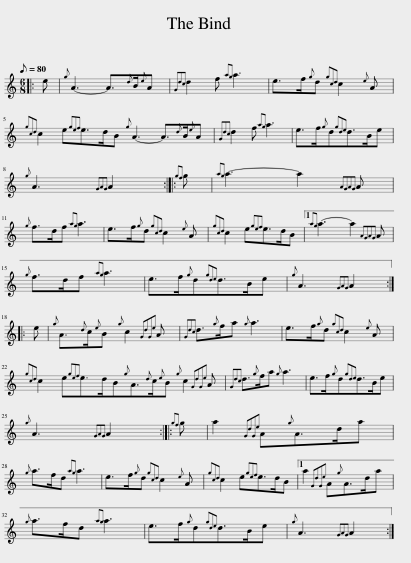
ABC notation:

X:1
L:1/8
Q:1/8=80
M:6/8
I:linebreak $
K:C
V:1 treble
V:1
|: e |{g} A3- A3/2{d}B/{e}A |{Gdc} d2 f{ag} a3 | e>f{g}d{gcd} c2{e} A |${gcd} c2 e{gef}e>dB{g} A3- A3/2{d}B/{e}A | %5
{Gdc} d2 f{ag} a3 | e>f{g}d{gde}d>Be |${g} A3{GAG} A2 ::{gf} g |{ag} a3- a2{AGAG} A |$ %10
{g} f>df{ag} a3 | e>f{g}d{gcd} c2{e} A |{gcd} c2 e{gef}e>dB |1{ag} a3- a2{AGAG} A |${g} f>df{ag} a3 | %15
 e>f{g}d{gde}d>Be |{g} A3{GAG} A2 ::$ e |{g} A3/2{d}c/{e}B{g} c2{GdGe} A |{Gdc} d3/2{g}f/a{g} a3 | %20
 e>f{g}d{gcd} c2{e} A |${gcd} c2 e{gef}e>dB{g}A3/2{d}c/{e}B{g} c2{GdGe} A |{Gdc} d3/2{g}f/a{g} a3 | e>f{g}d{gde}d>Be |${g} A3{GAG} A2 :: %25
{gf} g | a2{GdGe} A{g}A>da |${g} a>fd{ag} a3 | e>f{g}d{gcd} c2{e} A |{gcd} c2 e{gef}e>dB |1 %30
 a2{GdGe} A{g}A>da |${g} a>fd{ag} a3 | e>f{g}d{gde}d>Be |{g} A3{GAG} A2 :| %34
